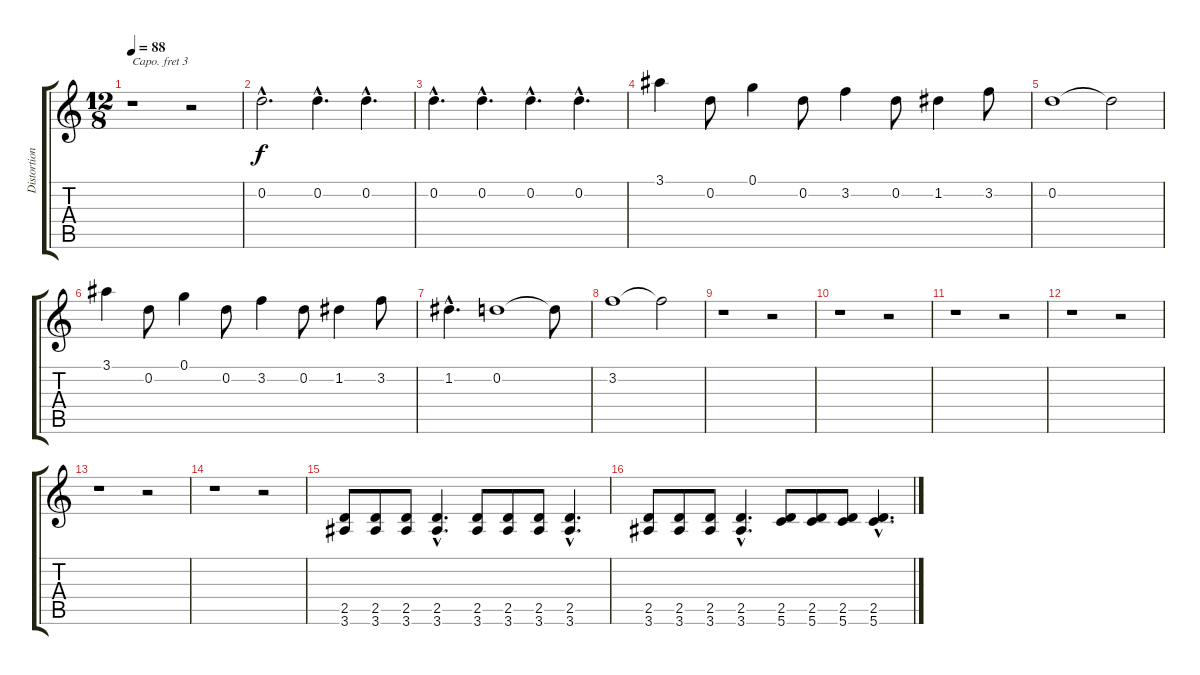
\track ("Distortion" "Distortion") {instrument distortionguitar}
\staff {score tabs}
\capo 3
\tuning (E4 B3 G3 D3 A2 E2) {hide}
\ts (12 8)
\tempo 88
\clef g2
\ks c
r.1{dy f instrument distortionguitar} r.2 |
0.2{hac}.2{d} 0.2{hac}.4{d} 0.2{hac}.4{d} |
0.2{hac}.4{d} 0.2{hac}.4{d} 0.2{hac}.4{d} 0.2{hac}.4{d} |
3.1.4 0.2.8 0.1.4 0.2.8 3.2.4 0.2.8 1.2.4 3.2.8 |
0.2.1 0.2{t}.2 |
3.1.4 0.2.8 0.1.4 0.2.8 3.2.4 0.2.8 1.2.4 3.2.8 |
1.2{hac}.4{d} 0.2.1 0.2{t}.8 |
3.2.1 3.2{t}.2 |
r.1 r.2 |
r.1 r.2 |
r.1 r.2 |
r.1 r.2 |
r.1 r.2 |
r.1 r.2 |
(2.5 3.6).8 (2.5 3.6).8 (2.5 3.6).8 (2.5{hac} 3.6{hac}).4{d} (2.5 3.6).8 (2.5 3.6).8 (2.5 3.6).8 (2.5{hac} 3.6{hac}).4{d} |
(2.5 3.6).8 (2.5 3.6).8 (2.5 3.6).8 (2.5{hac} 3.6{hac}).4{d} (2.5 5.6).8 (2.5 5.6).8 (2.5 5.6).8 (2.5{hac} 5.6{hac}).4{d}
